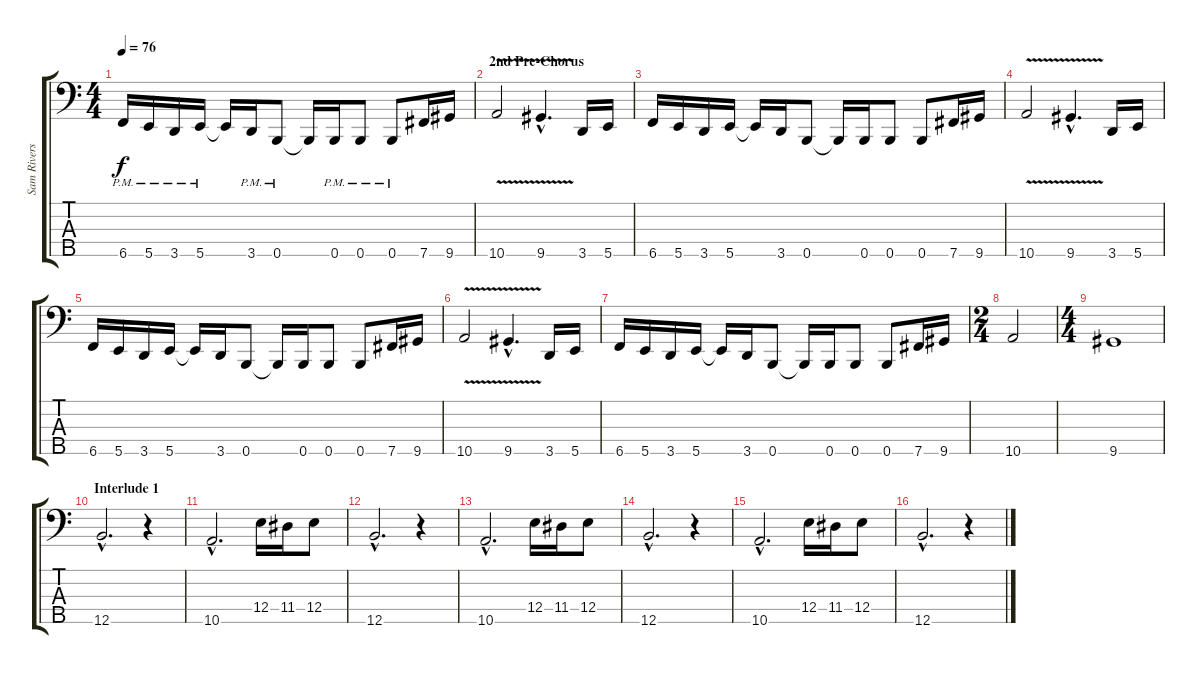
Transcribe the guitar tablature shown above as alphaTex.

\track ("Sam Rivers" "Sam Rivers") {instrument electricbassfinger}
\staff {score tabs}
\tuning (G2 D2 A1 E1 B0) {hide}
\ts (4 4)
\tempo 76
\clef f4
\ks c
6.5{pm}.16{dy f} 5.5{pm}.16 3.5{pm}.16 5.5{pm}.16 5.5{t}.16 3.5{pm}.16 0.5{pm}.8 0.5{t}.16 0.5{pm}.16 0.5{pm}.8 0.5{pm}.8 7.5.16 9.5.16 |
\section ("" "2nd Pre-Chorus")
10.5{v}.2 9.5{v hac}.4{d} 3.5.16 5.5.16 |
6.5.16 5.5.16 3.5.16 5.5.16 5.5{t}.16 3.5.16 0.5.8 0.5{t}.16 0.5.16 0.5.8 0.5.8 7.5.16 9.5.16 |
10.5{v}.2 9.5{v hac}.4{d} 3.5.16 5.5.16 |
6.5.16 5.5.16 3.5.16 5.5.16 5.5{t}.16 3.5.16 0.5.8 0.5{t}.16 0.5.16 0.5.8 0.5.8 7.5.16 9.5.16 |
10.5{v}.2 9.5{v hac}.4{d} 3.5.16 5.5.16 |
6.5.16 5.5.16 3.5.16 5.5.16 5.5{t}.16 3.5.16 0.5.8 0.5{t}.16 0.5.16 0.5.8 0.5.8 7.5.16 9.5.16 |
\ts (2 4)
10.5.2 |
\ts (4 4)
9.5.1 |
\section ("" "Interlude 1")
12.5{hac}.2{d} r.4 |
10.5{hac}.2{d} 12.4.16 11.4.16 12.4.8 |
12.5{hac}.2{d} r.4 |
10.5{hac}.2{d} 12.4.16 11.4.16 12.4.8 |
12.5{hac}.2{d} r.4 |
10.5{hac}.2{d} 12.4.16 11.4.16 12.4.8 |
12.5{hac}.2{d} r.4
